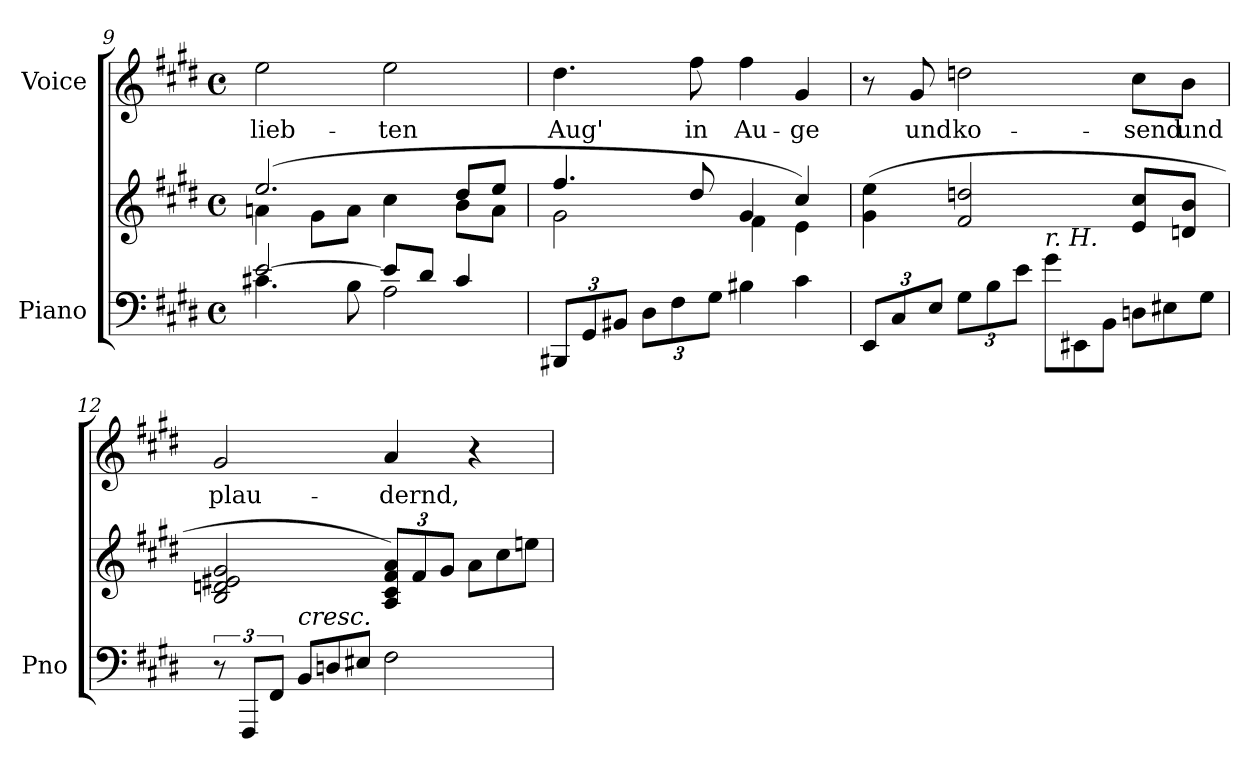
**kern	**kern	**kern	**text
*part2	*part2	*part1	*part1
*staff3	*staff2	*staff1	*staff1
*I"Piano	*	*I"Voice	*
*I'Pno	*	*	*
*clefF4	*clefG2	*clefG2	*
*k[f#c#g#d#]	*k[f#c#g#d#]	*k[f#c#g#d#]	*
*M4/4	*M4/4	*M4/4	*
*met(c)	*met(c)	*met(c)	*
=9	=9	=9	=9
*^	*^	*	*
!	!	!	!	!	!LO:LY:b
[2e/	4.c#X\	(2.ee/	4an\	2ee\	-lieb-
.	.	.	8g#\L	.	.
.	8B\	.	8a\J	.	.
!	!	!	!	!	!LO:LY:b
8e/L]	2A\	.	4cc#\	2ee\	-ten
8d#/J	.	.	.	.	.
4c#/	.	8dd#/L	8b\L	.	.
.	.	8ee/J	8a\J	.	.
*v	*v	*	*	*	*
!!LO:LB:g=z
=10	=10	=10	=10	=10
*Xbrackettup	*	*	*	*
!	!	!	!	!LO:LY:b
12BBB#X/L	4.ff#/	2g#\	4.dd#\	Aug'
12GG#/	.	.	.	.
12BB#X/J	.	.	.	.
12D#\L	.	.	.	.
12F#\	.	.	.	.
!	!	!	!	!LO:LY:b
.	8dd#/	.	8ff#\	in
12G#\J	.	.	.	.
!	!	!	!	!LO:LY:b
4B#X\	4g#/	4f#\	4ff#\	Au-
!	!	!	!	!LO:LY:b
4c#\	4cc#/)	4e\	4g#/	-ge
*	*v	*v	*	*
=11	=11	=11	=11
12EE/L	(4g#\ 4ee\	8r	.
12C#/	.	.	.
!	!	!	!LO:LY:b
.	.	8g#/	und
12E/J	.	.	.
!	!	!	!LO:LY:b
12G#\L	2f#/ 2ddn/	2ddn\	ko-
12B\	.	.	.
12e\J	.	.	.
*Xtuplet	*	*	*
!LO:TX:a:i:t=r. H.	!	!	!
12g#\L	.	.	.
12EE#X\	.	.	.
12BB\J	.	.	.
!	!	!	!LO:LY:b
12Dn\L	8e/ 8cc#/L	8cc#\L	-send
12E#X\	.	.	.
!	!	!	!LO:LY:b
.	8dn/ 8b/J	8b\J	und
12G#\J	.	.	.
=12	=12	=12	=12
*tuplet	*	*	*
*brackettup	*	*	*
!	!	!	!LO:LY:b
12r	2B/ 2dn/ 2e#X/ 2g#/	2g#/	plau-
12FFF#/L	.	.	.
12FF#/J	.	.	.
*Xtuplet	*	*	*
!LO:TX:a:i:t=cresc.	!	!	!
12BB/L	.	.	.
12Dn/	.	.	.
12E#X/J	.	.	.
*	*Xbrackettup	*	*
!	!	!	!LO:LY:b
2F#\	12A/ 12c#/ 12f#/ 12a/L)	4a/	-dernd,
.	12f#/	.	.
.	12g#/J	.	.
*	*Xtuplet	*	*
.	12a\L	4r	.
.	12cc#\	.	.
.	12een\J	.	.
=	=	=	=
*-	*-	*-	*-
